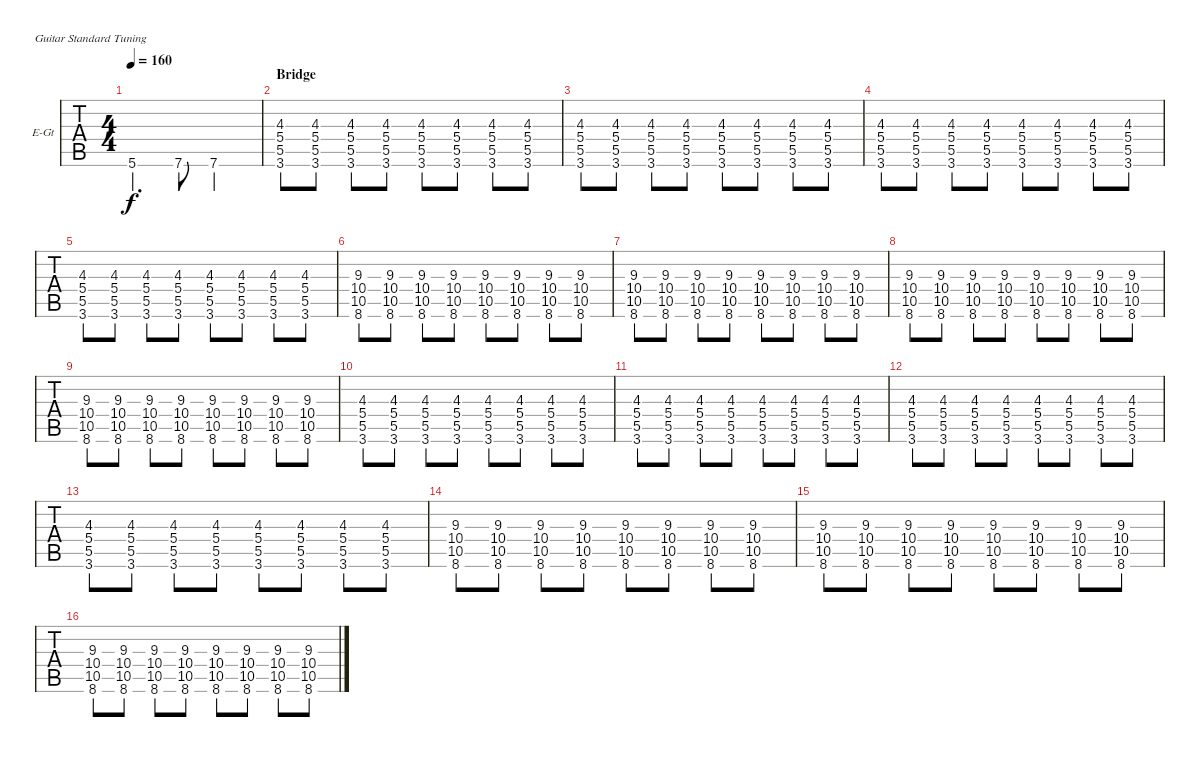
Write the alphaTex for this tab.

\bracketExtendMode groupsimilarinstruments
\firstSystemTrackNameOrientation horizontal
\otherSystemsTrackNameOrientation horizontal
\track ("Albert" "E-Gt") {instrument overdrivenguitar}
\staff {tabs}
\tuning (E4 B3 G3 D3 A2 E2)
\ts (4 4)
\tempo 160
\clef g2
\ks c
5.6.4{d dy f} 7.6.8 7.6.2 |
\section ("" "Bridge")
(4.3 5.4 5.5 3.6).8 (4.3 5.4 5.5 3.6).8 (4.3 5.4 5.5 3.6).8 (4.3 5.4 5.5 3.6).8 (4.3 5.4 5.5 3.6).8 (4.3 5.4 5.5 3.6).8 (4.3 5.4 5.5 3.6).8 (4.3 5.4 5.5 3.6).8 |
(4.3 5.4 5.5 3.6).8 (4.3 5.4 5.5 3.6).8 (4.3 5.4 5.5 3.6).8 (4.3 5.4 5.5 3.6).8 (4.3 5.4 5.5 3.6).8 (4.3 5.4 5.5 3.6).8 (4.3 5.4 5.5 3.6).8 (4.3 5.4 5.5 3.6).8 |
(4.3 5.4 5.5 3.6).8 (4.3 5.4 5.5 3.6).8 (4.3 5.4 5.5 3.6).8 (4.3 5.4 5.5 3.6).8 (4.3 5.4 5.5 3.6).8 (4.3 5.4 5.5 3.6).8 (4.3 5.4 5.5 3.6).8 (4.3 5.4 5.5 3.6).8 |
(4.3 5.4 5.5 3.6).8 (4.3 5.4 5.5 3.6).8 (4.3 5.4 5.5 3.6).8 (4.3 5.4 5.5 3.6).8 (4.3 5.4 5.5 3.6).8 (4.3 5.4 5.5 3.6).8 (4.3 5.4 5.5 3.6).8 (4.3 5.4 5.5 3.6).8 |
(9.3 10.4 10.5 8.6).8 (9.3 10.4 10.5 8.6).8 (9.3 10.4 10.5 8.6).8 (9.3 10.4 10.5 8.6).8 (9.3 10.4 10.5 8.6).8 (9.3 10.4 10.5 8.6).8 (9.3 10.4 10.5 8.6).8 (9.3 10.4 10.5 8.6).8 |
(9.3 10.4 10.5 8.6).8 (9.3 10.4 10.5 8.6).8 (9.3 10.4 10.5 8.6).8 (9.3 10.4 10.5 8.6).8 (9.3 10.4 10.5 8.6).8 (9.3 10.4 10.5 8.6).8 (9.3 10.4 10.5 8.6).8 (9.3 10.4 10.5 8.6).8 |
(9.3 10.4 10.5 8.6).8 (9.3 10.4 10.5 8.6).8 (9.3 10.4 10.5 8.6).8 (9.3 10.4 10.5 8.6).8 (9.3 10.4 10.5 8.6).8 (9.3 10.4 10.5 8.6).8 (9.3 10.4 10.5 8.6).8 (9.3 10.4 10.5 8.6).8 |
(9.3 10.4 10.5 8.6).8 (9.3 10.4 10.5 8.6).8 (9.3 10.4 10.5 8.6).8 (9.3 10.4 10.5 8.6).8 (9.3 10.4 10.5 8.6).8 (9.3 10.4 10.5 8.6).8 (9.3 10.4 10.5 8.6).8 (9.3 10.4 10.5 8.6).8 |
(4.3 5.4 5.5 3.6).8 (4.3 5.4 5.5 3.6).8 (4.3 5.4 5.5 3.6).8 (4.3 5.4 5.5 3.6).8 (4.3 5.4 5.5 3.6).8 (4.3 5.4 5.5 3.6).8 (4.3 5.4 5.5 3.6).8 (4.3 5.4 5.5 3.6).8 |
(4.3 5.4 5.5 3.6).8 (4.3 5.4 5.5 3.6).8 (4.3 5.4 5.5 3.6).8 (4.3 5.4 5.5 3.6).8 (4.3 5.4 5.5 3.6).8 (4.3 5.4 5.5 3.6).8 (4.3 5.4 5.5 3.6).8 (4.3 5.4 5.5 3.6).8 |
(4.3 5.4 5.5 3.6).8 (4.3 5.4 5.5 3.6).8 (4.3 5.4 5.5 3.6).8 (4.3 5.4 5.5 3.6).8 (4.3 5.4 5.5 3.6).8 (4.3 5.4 5.5 3.6).8 (4.3 5.4 5.5 3.6).8 (4.3 5.4 5.5 3.6).8 |
(4.3 5.4 5.5 3.6).8 (4.3 5.4 5.5 3.6).8 (4.3 5.4 5.5 3.6).8 (4.3 5.4 5.5 3.6).8 (4.3 5.4 5.5 3.6).8 (4.3 5.4 5.5 3.6).8 (4.3 5.4 5.5 3.6).8 (4.3 5.4 5.5 3.6).8 |
(9.3 10.4 10.5 8.6).8 (9.3 10.4 10.5 8.6).8 (9.3 10.4 10.5 8.6).8 (9.3 10.4 10.5 8.6).8 (9.3 10.4 10.5 8.6).8 (9.3 10.4 10.5 8.6).8 (9.3 10.4 10.5 8.6).8 (9.3 10.4 10.5 8.6).8 |
(9.3 10.4 10.5 8.6).8 (9.3 10.4 10.5 8.6).8 (9.3 10.4 10.5 8.6).8 (9.3 10.4 10.5 8.6).8 (9.3 10.4 10.5 8.6).8 (9.3 10.4 10.5 8.6).8 (9.3 10.4 10.5 8.6).8 (9.3 10.4 10.5 8.6).8 |
(9.3 10.4 10.5 8.6).8 (9.3 10.4 10.5 8.6).8 (9.3 10.4 10.5 8.6).8 (9.3 10.4 10.5 8.6).8 (9.3 10.4 10.5 8.6).8 (9.3 10.4 10.5 8.6).8 (9.3 10.4 10.5 8.6).8 (9.3 10.4 10.5 8.6).8
